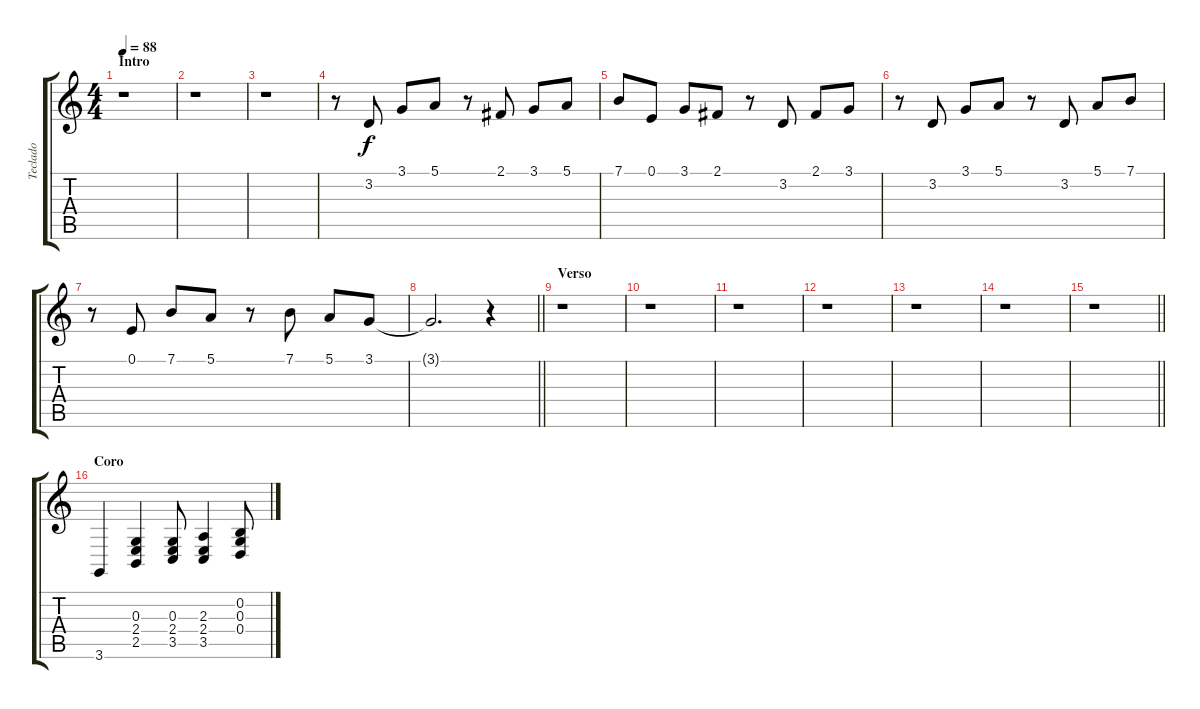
\track ("Teclado" "Teclado") {instrument electricpiano1}
\staff {score tabs}
\tuning (E4 B3 G3 D3 A2 E2) {hide}
\ts (4 4)
\section ("" "Intro")
\tempo 88
\clef g2
\ks c
r.1{dy f instrument electricpiano1} |
r.1 |
r.1 |
r.8 3.2.8 3.1.8 5.1.8 r.8 2.1.8 3.1.8 5.1.8 |
7.1.8 0.1.8 3.1.8 2.1.8 r.8 3.2.8 2.1.8 3.1.8 |
r.8 3.2.8 3.1.8 5.1.8 r.8 3.2.8 5.1.8 7.1.8 |
r.8 0.1.8 7.1.8 5.1.8 r.8 7.1.8 5.1.8 3.1.8 |
\barLineRight lightlight
3.1{t}.2{d} r.4 |
\section ("" "Verso")
r.1 |
r.1 |
r.1 |
r.1 |
r.1 |
r.1 |
\barLineRight lightlight
r.1 |
\section ("" "Coro")
3.6.4 (0.3 2.4 2.5).4 (0.3 2.4 3.5).8 (2.3 2.4 3.5).4 (0.2 0.3 0.4).8
